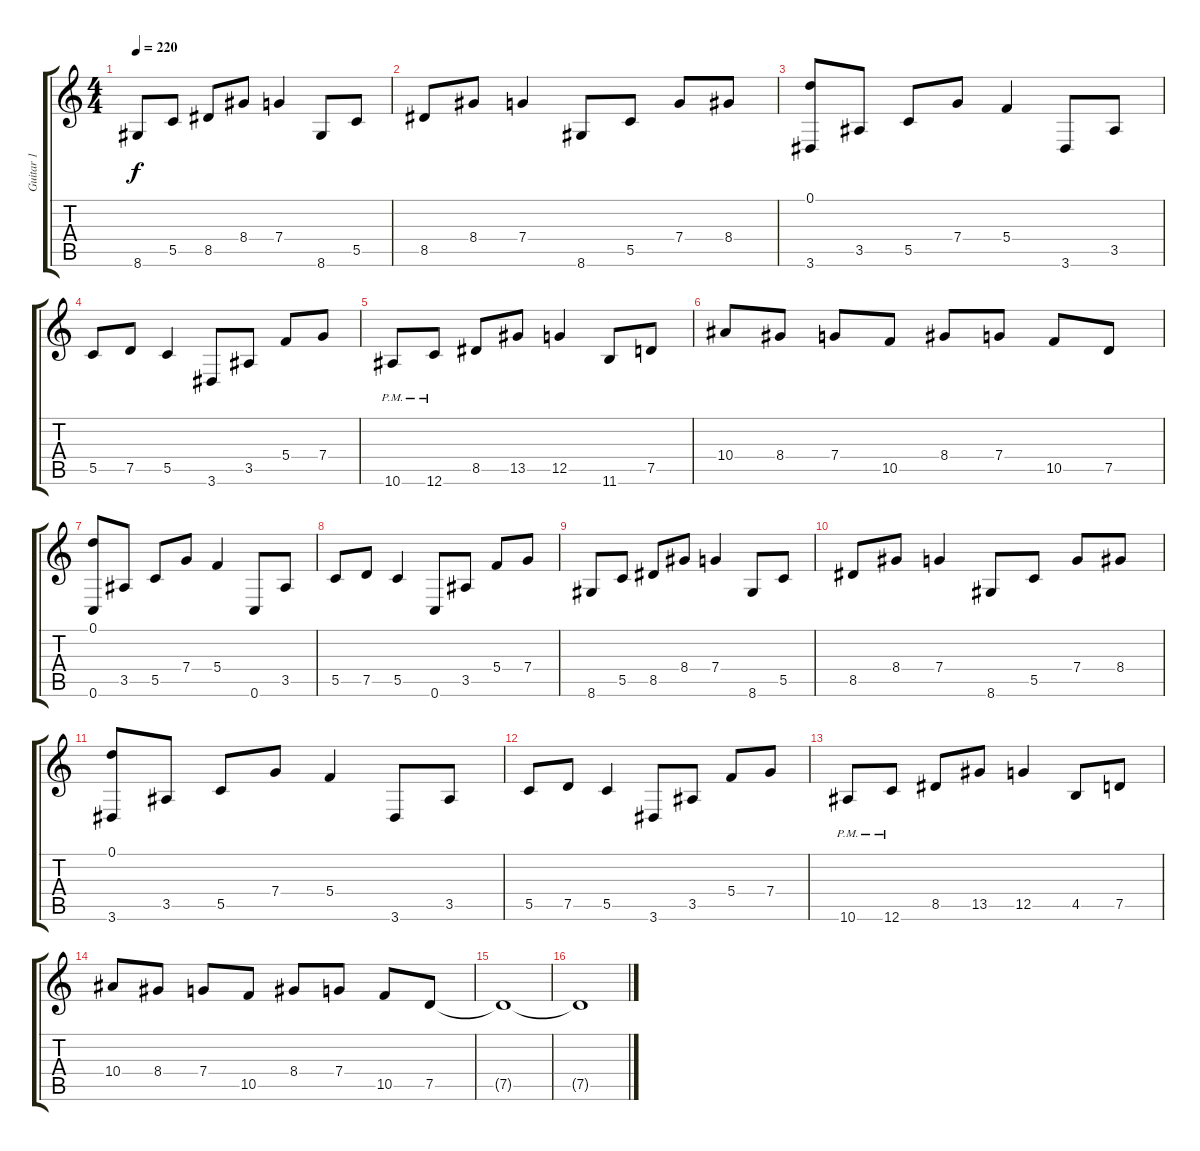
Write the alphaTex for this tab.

\track ("Guitar 1" "Guitar 1") {instrument distortionguitar}
\staff {score tabs}
\tuning (D4 A3 F3 C3 G2 C2) {hide}
\ts (4 4)
\tempo 220
\clef g2
\ks c
8.6.8{dy f} 5.5.8 8.5.8 8.4.8 7.4.4 8.6.8 5.5.8 |
8.5.8 8.4.8 7.4.4 8.6.8 5.5.8 7.4.8 8.4.8 |
(0.1 3.6).8 3.5.8 5.5.8 7.4.8 5.4.4 3.6.8 3.5.8 |
5.5.8 7.5.8 5.5.4 3.6.8 3.5.8 5.4.8 7.4.8 |
10.6{pm}.8 12.6{pm}.8 8.5.8 13.5.8 12.5.4 11.6.8 7.5.8 |
10.4.8 8.4.8 7.4.8 10.5.8 8.4.8 7.4.8 10.5.8 7.5.8 |
(0.1 0.6).8 3.5.8 5.5.8 7.4.8 5.4.4 0.6.8 3.5.8 |
5.5.8 7.5.8 5.5.4 0.6.8 3.5.8 5.4.8 7.4.8 |
8.6.8 5.5.8 8.5.8 8.4.8 7.4.4 8.6.8 5.5.8 |
8.5.8 8.4.8 7.4.4 8.6.8 5.5.8 7.4.8 8.4.8 |
(0.1 3.6).8 3.5.8 5.5.8 7.4.8 5.4.4 3.6.8 3.5.8 |
5.5.8 7.5.8 5.5.4 3.6.8 3.5.8 5.4.8 7.4.8 |
10.6{pm}.8 12.6{pm}.8 8.5.8 13.5.8 12.5.4 4.5.8 7.5.8 |
10.4.8 8.4.8 7.4.8 10.5.8 8.4.8 7.4.8 10.5.8 7.5.8 |
7.5{t}.1 |
7.5{t}.1
